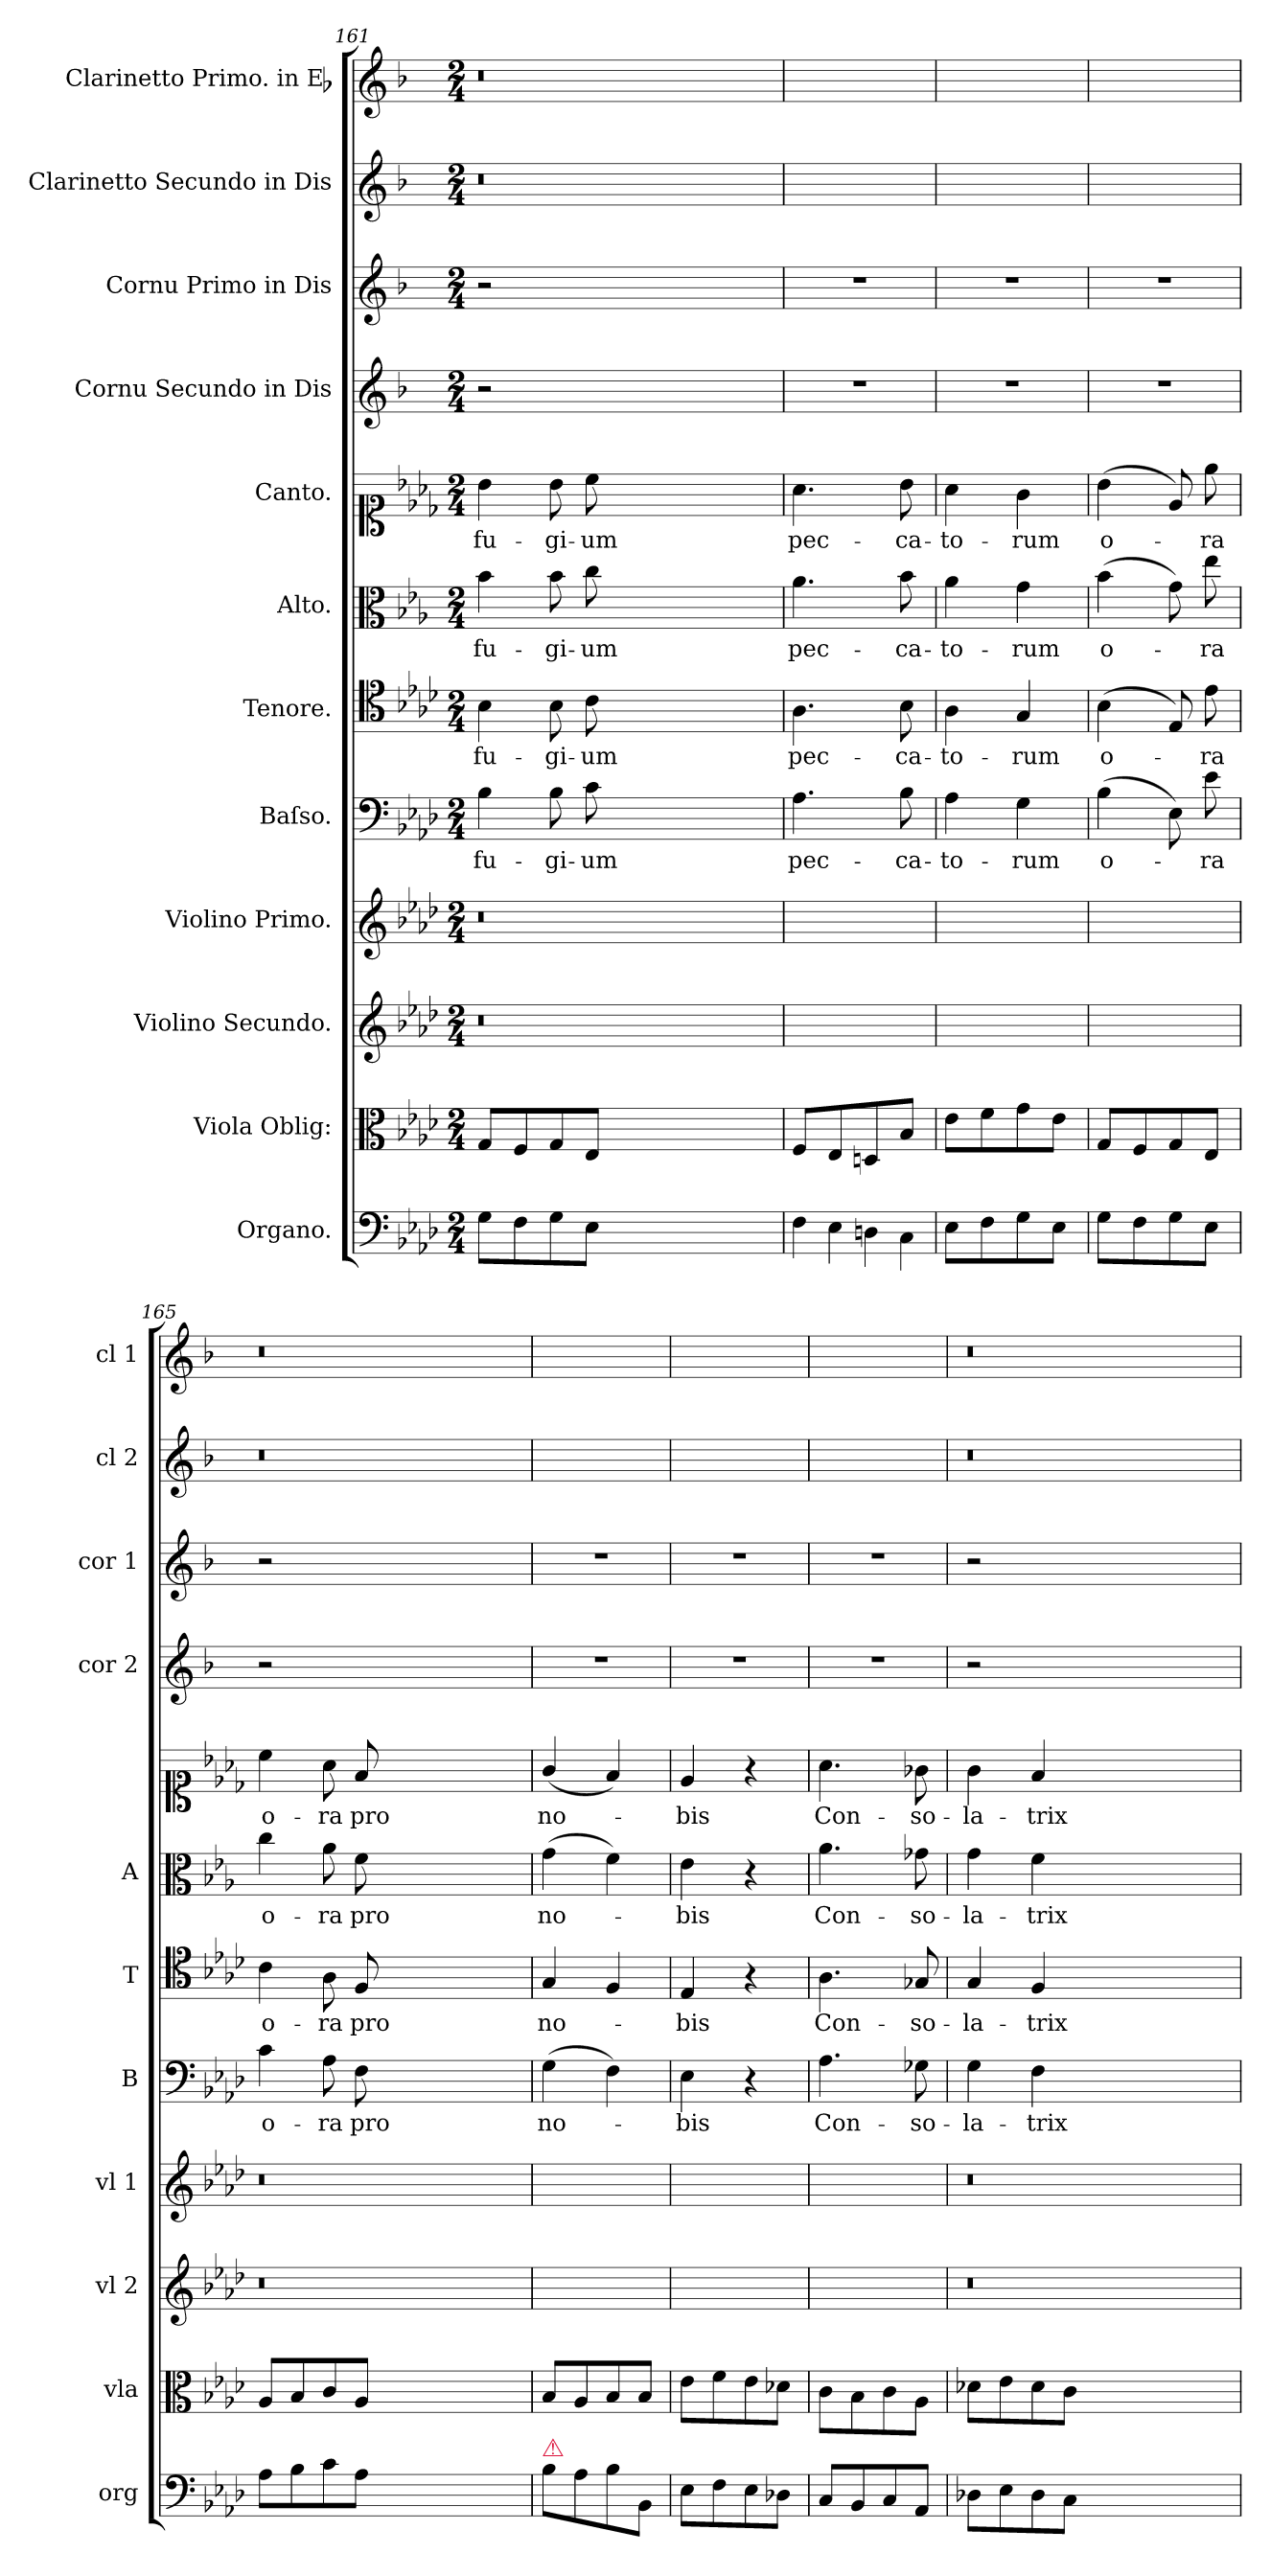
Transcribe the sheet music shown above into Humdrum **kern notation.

**kern	**kern	**kern	**kern	**kern	**text	**kern	**text	**kern	**text	**kern	**text	**kern	**kern	**kern	**kern
*part12	*part11	*part10	*part9	*part8	*part8	*part7	*part7	*part6	*part6	*part5	*part5	*part4	*part3	*part2	*part1
*staff12	*staff11	*staff10	*staff9	*staff8	*staff8	*staff7	*staff7	*staff6	*staff6	*staff5	*staff5	*staff4	*staff3	*staff2	*staff1
*I"Organo.	*I"Viola Oblig:	*I"Violino Secundo.	*I"Violino Primo.	*I"Baſso.	*	*I"Tenore.	*	*I"Alto.	*	*I"Canto.	*	*I"Cornu Secundo in Dis	*I"Cornu Primo in Dis	*I"Clarinetto Secundo in Dis	*I"Clarinetto Primo. in Eb
*I'org	*I'vla	*I'vl 2	*I'vl 1	*I'B	*	*I'T	*	*I'A	*	*	*	*I'cor 2	*I'cor 1	*I'cl 2	*I'cl 1
*clefF4	*clefC3	*clefG2	*clefG2	*clefF4	*	*clefC4	*	*clefC3	*	*clefC1	*	*clefG2	*clefG2	*clefG2	*clefG2
*	*	*	*	*	*	*	*	*	*	*	*	*ITrd5c9	*ITrd5c9	*ITrd1c2	*ITrd1c2
*k[b-e-a-d-]	*k[b-e-a-d-]	*k[b-e-a-d-]	*k[b-e-a-d-]	*k[b-e-a-d-]	*	*k[b-e-a-d-]	*	*k[b-e-a-]	*	*k[b-e-a-d-]	*	*k[b-e-a-d-]	*k[b-e-a-d-]	*k[b-e-a-]	*k[b-e-a-]
*M2/4	*M2/4	*M2/4	*M2/4	*M2/4	*	*M2/4	*	*M2/4	*	*M2/4	*	*M2/4	*M2/4	*M2/4	*M2/4
=161	=161	=161	=161	=161	=161	=161	=161	=161	=161	=161	=161	=161	=161	=161	=161
8G\L	8G/L	0r	0r	4B-\	-fu-	4B-\	-fu-	4b-\	-fu-	4b-\	-fu-	2r	2r	0r	0r
8F\	8F/	.	.	.	.	.	.	.	.	.	.	.	.	.	.
8G\	8G/	.	.	8B-\	-gi-	8B-\	-gi-	8b-\	-gi-	8b-\	-gi-	.	.	.	.
8E-\J	8E-/J	.	.	8c\	-um	8c\	-um	8cc\	-um	8cc\	-um	.	.	.	.
1.ryy	1.ryy	.	.	1.ryy	.	1.ryy	.	1.ryy	.	1.ryy	.	1.ryy	1.ryy	.	.
=162	=162	=162	=162	=162	=162	=162	=162	=162	=162	=162	=162	=162	=162	=162	=162
!LO:N:vis=4	!	!	!	!	!	!	!	!	!	!	!	!	!	!	!
8F\	8F/L	2ryy	2ryy	4.A-\	pec-	4.A-\	pec-	4.a-\	pec-	4.a-\	pec-	2r	2r	2ryy	2ryy
!LO:N:vis=4	!	!	!	!	!	!	!	!	!	!	!	!	!	!	!
8E-\	8E-/	.	.	.	.	.	.	.	.	.	.	.	.	.	.
!LO:N:vis=4	!	!	!	!	!	!	!	!	!	!	!	!	!	!	!
8Dn\	8Dn/	.	.	.	.	.	.	.	.	.	.	.	.	.	.
!LO:N:vis=4	!	!	!	!	!	!	!	!	!	!	!	!	!	!	!
8C\	8B-/J	.	.	8B-\	-ca-	8B-\	-ca-	8b-\	-ca-	8b-\	-ca-	.	.	.	.
=163	=163	=163	=163	=163	=163	=163	=163	=163	=163	=163	=163	=163	=163	=163	=163
8E-\L	8e-\L	2ryy	2ryy	4A-\	-to-	4A-\	-to-	4a-\	-to-	4a-\	-to-	2r	2r	2ryy	2ryy
8F\	8f\	.	.	.	.	.	.	.	.	.	.	.	.	.	.
8G\	8g\	.	.	4G\	-rum	4G/	-rum	4g\	-rum	4g\	-rum	.	.	.	.
8E-\J	8e-\J	.	.	.	.	.	.	.	.	.	.	.	.	.	.
=164	=164	=164	=164	=164	=164	=164	=164	=164	=164	=164	=164	=164	=164	=164	=164
8G\L	8G/L	2ryy	2ryy	(4B-\	o-	(4B-\	o-	(4b-\	o-	(4b-\	o-	2r	2r	2ryy	2ryy
8F\	8F/	.	.	.	.	.	.	.	.	.	.	.	.	.	.
8G\	8G/	.	.	8E-\)	.	8E-/)	.	8g\)	.	8e-/)	.	.	.	.	.
8E-\J	8E-/J	.	.	8e-\	-ra	8e-\	-ra	8ee-\	-ra	8ee-\	-ra	.	.	.	.
=165	=165	=165	=165	=165	=165	=165	=165	=165	=165	=165	=165	=165	=165	=165	=165
8A-\L	8A-/L	0r	0r	4c\	o-	4c\	o-	4cc\	o-	4cc\	o-	2r	2r	0r	0r
8B-\	8B-/	.	.	.	.	.	.	.	.	.	.	.	.	.	.
8c\	8c/	.	.	8A-\	-ra	8A-\	-ra	8a-\	-ra	8a-\	-ra	.	.	.	.
8A-\J	8A-/J	.	.	8F\	pro	8F/	pro	8f\	pro	8f/	pro	.	.	.	.
1.ryy	1.ryy	.	.	1.ryy	.	1.ryy	.	1.ryy	.	1.ryy	.	1.ryy	1.ryy	.	.
=166	=166	=166	=166	=166	=166	=166	=166	=166	=166	=166	=166	=166	=166	=166	=166
!LO:TX:a:color=crimson:t=⚠	!	!	!	!	!	!	!	!	!	!	!	!	!	!	!
8B-\L	8B-/L	2ryy	2ryy	(4G\	no-	4G/	no-	(4g\	no-	(4g/	no-	2r	2r	2ryy	2ryy
8A-\	8A-/	.	.	.	.	.	.	.	.	.	.	.	.	.	.
8B-\	8B-/	.	.	4F\)	.	4F/	.	4f\)	.	4f/)	.	.	.	.	.
8BB-/J	8B-/J	.	.	.	.	.	.	.	.	.	.	.	.	.	.
=167	=167	=167	=167	=167	=167	=167	=167	=167	=167	=167	=167	=167	=167	=167	=167
8E-\L	8e-\L	2ryy	2ryy	4E-\	-bis	4E-/	-bis	4e-\	-bis	4e-/	-bis	2r	2r	2ryy	2ryy
8F\	8f\	.	.	.	.	.	.	.	.	.	.	.	.	.	.
8E-\	8e-\	.	.	4r	.	4r	.	4r	.	4r	.	.	.	.	.
8D-X\J	8d-X\J	.	.	.	.	.	.	.	.	.	.	.	.	.	.
=168	=168	=168	=168	=168	=168	=168	=168	=168	=168	=168	=168	=168	=168	=168	=168
8C/L	8c\L	2ryy	2ryy	4.A-\	Con-	4.A-\	Con-	4.a-\	Con-	4.a-\	Con-	2r	2r	2ryy	2ryy
8BB-/	8B-\	.	.	.	.	.	.	.	.	.	.	.	.	.	.
8C/	8c\	.	.	.	.	.	.	.	.	.	.	.	.	.	.
8AA-/J	8A-\J	.	.	8G-X\	-so-	8G-X/	-so-	8g-X\	-so-	8g-X\	-so-	.	.	.	.
=169	=169	=169	=169	=169	=169	=169	=169	=169	=169	=169	=169	=169	=169	=169	=169
8D-X\L	8d-X\L	0r	0r	4G\	-la-	4G/	-la-	4g\	-la-	4g\	-la-	2r	2r	0r	0r
8E-\	8e-\	.	.	.	.	.	.	.	.	.	.	.	.	.	.
8D-\	8d-\	.	.	4F\	-trix	4F/	-trix	4f\	-trix	4f/	-trix	.	.	.	.
8C\J	8c\J	.	.	.	.	.	.	.	.	.	.	.	.	.	.
1.ryy	1.ryy	.	.	1.ryy	.	1.ryy	.	1.ryy	.	1.ryy	.	1.ryy	1.ryy	.	.
=	=	=	=	=	=	=	=	=	=	=	=	=	=	=	=
*-	*-	*-	*-	*-	*-	*-	*-	*-	*-	*-	*-	*-	*-	*-	*-
